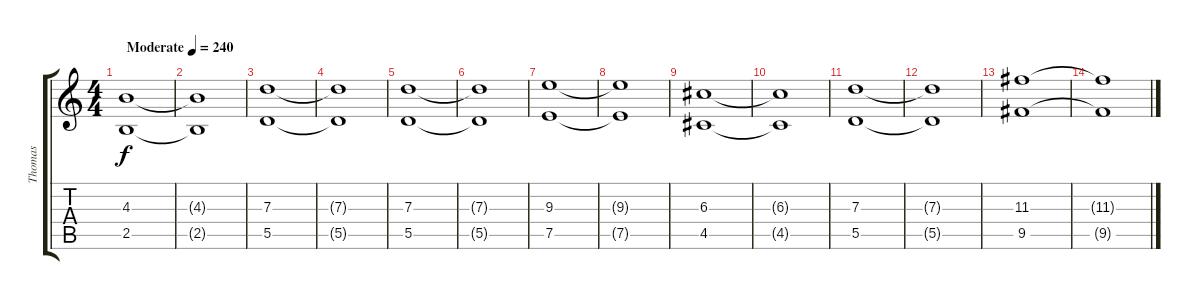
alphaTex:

\track ("Thomas" "Thomas") {instrument distortionguitar}
\staff {score tabs}
\tuning (E4 B3 G3 D3 A2 E2) {hide}
\ts (4 4)
\tempo (240 "Moderate")
\clef g2
\ks c
(4.3 2.5).1{dy f instrument distortionguitar} |
(4.3{t} 2.5{t}).1 |
(7.3 5.5).1 |
(7.3{t} 5.5{t}).1 |
(7.3 5.5).1 |
(7.3{t} 5.5{t}).1 |
(9.3 7.5).1 |
(9.3{t} 7.5{t}).1 |
(6.3 4.5).1 |
(6.3{t} 4.5{t}).1 |
(7.3 5.5).1 |
(7.3{t} 5.5{t}).1 |
(11.3 9.5).1 |
(11.3{t} 9.5{t}).1
